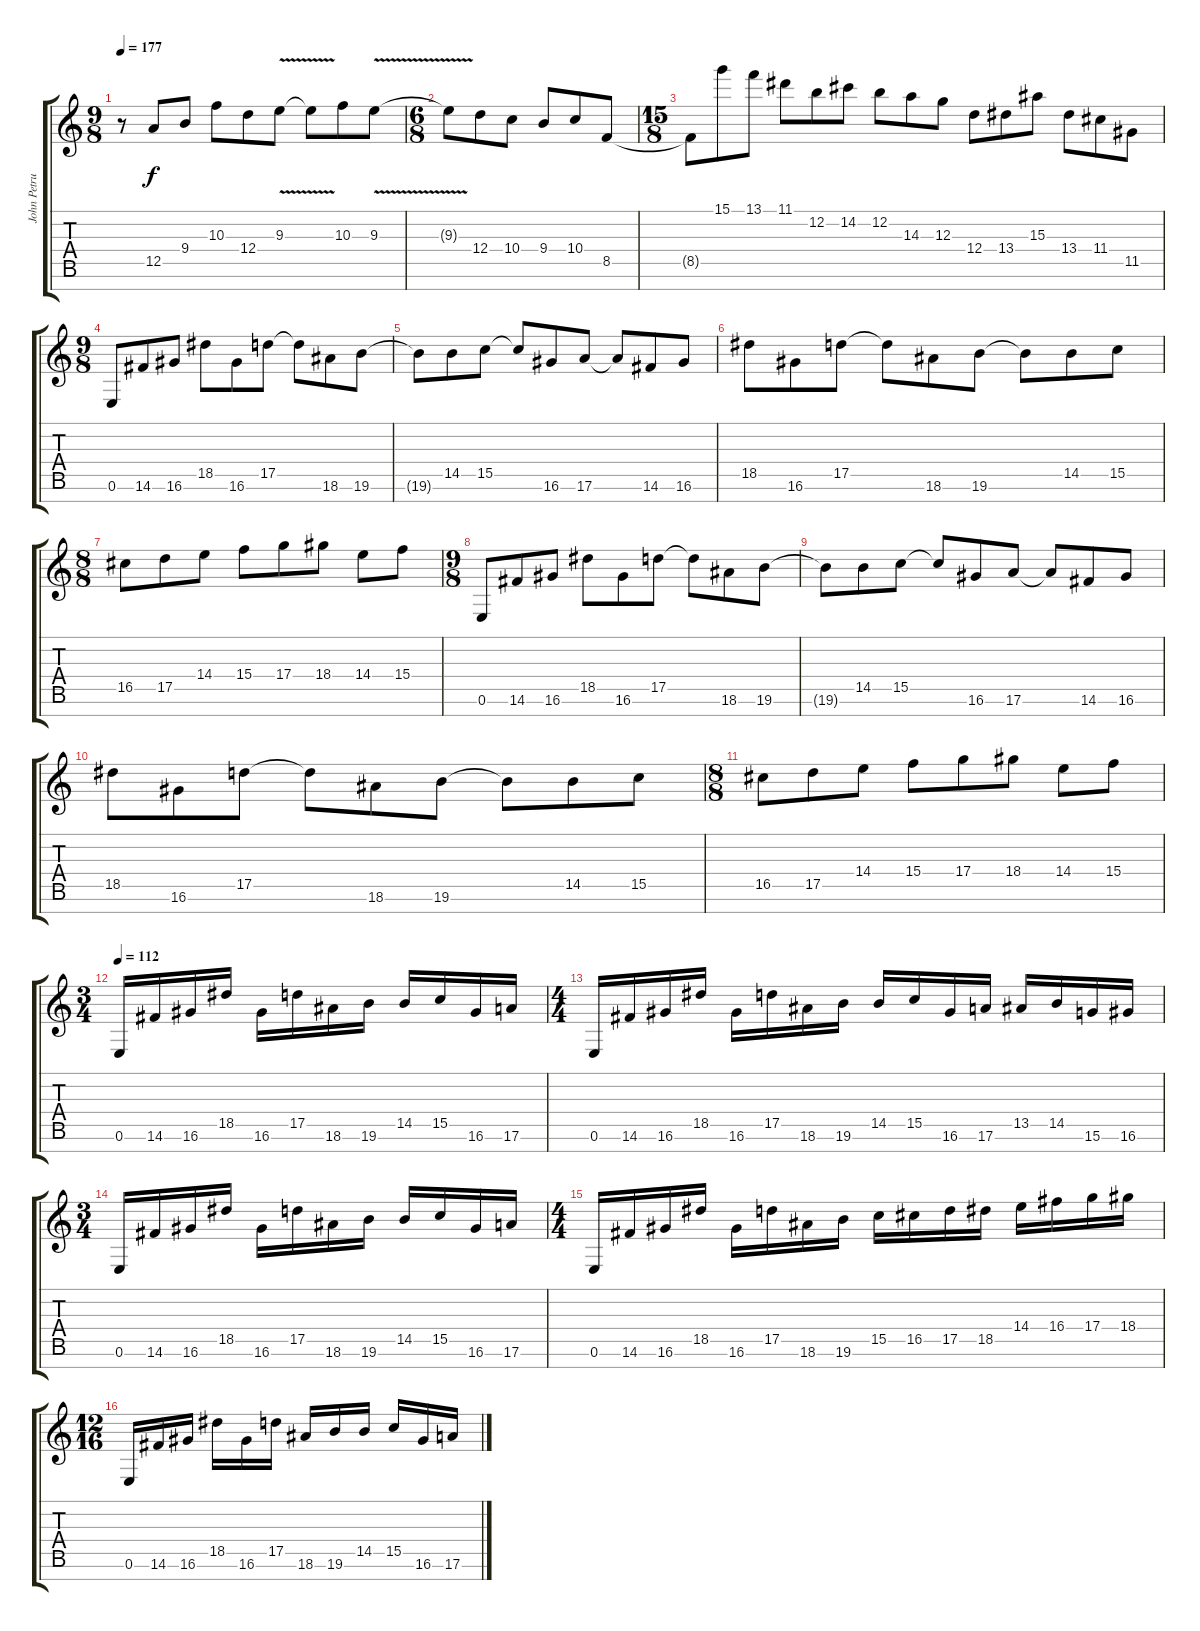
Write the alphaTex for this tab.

\track ("John Petrucci Guitar 1 (main)" "John Petru") {instrument distortionguitar}
\staff {score tabs}
\tuning (E4 B3 G3 D3 A2 E2 B1) {hide}
\ts (9 8)
\tempo 177
\clef g2
\ks c
r.8{dy f} 12.5.8 9.4.8 10.3.8 12.4.8 9.3{v}.8 9.3{t}.8 10.3.8 9.3{v}.8 |
\ts (6 8)
9.3{t}.8 12.4.8 10.4.8 9.4.8 10.4.8 8.5.8 |
\ts (15 8)
8.5{t}.8 15.1.8 13.1.8 11.1.8 12.2.8 14.2.8 12.2.8 14.3.8 12.3.8 12.4.8 13.4.8 15.3.8 13.4.8 11.4.8 11.5.8 |
\ts (9 8)
0.6.8 14.6.8 16.6.8 18.5.8 16.6.8 17.5.8 17.5{t}.8 18.6.8 19.6.8 |
19.6{t}.8 14.5.8 15.5.8 15.5{t}.8 16.6.8 17.6.8 17.6{t}.8 14.6.8 16.6.8 |
18.5.8 16.6.8 17.5.8 17.5{t}.8 18.6.8 19.6.8 19.6{t}.8 14.5.8 15.5.8 |
\ts (8 8)
16.5.8 17.5.8 14.4.8 15.4.8 17.4.8 18.4.8 14.4.8 15.4.8 |
\ts (9 8)
0.6.8 14.6.8 16.6.8 18.5.8 16.6.8 17.5.8 17.5{t}.8 18.6.8 19.6.8 |
19.6{t}.8 14.5.8 15.5.8 15.5{t}.8 16.6.8 17.6.8 17.6{t}.8 14.6.8 16.6.8 |
18.5.8 16.6.8 17.5.8 17.5{t}.8 18.6.8 19.6.8 19.6{t}.8 14.5.8 15.5.8 |
\ts (8 8)
16.5.8 17.5.8 14.4.8 15.4.8 17.4.8 18.4.8 14.4.8 15.4.8 |
\ts (3 4)
\tempo 112
0.6.16 14.6.16 16.6.16 18.5.16 16.6.16 17.5.16 18.6.16 19.6.16 14.5.16 15.5.16 16.6.16 17.6.16 |
\ts (4 4)
0.6.16 14.6.16 16.6.16 18.5.16 16.6.16 17.5.16 18.6.16 19.6.16 14.5.16 15.5.16 16.6.16 17.6.16 13.5.16 14.5.16 15.6.16 16.6.16 |
\ts (3 4)
0.6.16 14.6.16 16.6.16 18.5.16 16.6.16 17.5.16 18.6.16 19.6.16 14.5.16 15.5.16 16.6.16 17.6.16 |
\ts (4 4)
0.6.16 14.6.16 16.6.16 18.5.16 16.6.16 17.5.16 18.6.16 19.6.16 15.5.16 16.5.16 17.5.16 18.5.16 14.4.16 16.4.16 17.4.16 18.4.16 |
\ts (12 16)
0.6.16 14.6.16 16.6.16 18.5.16 16.6.16 17.5.16 18.6.16 19.6.16 14.5.16 15.5.16 16.6.16 17.6.16
